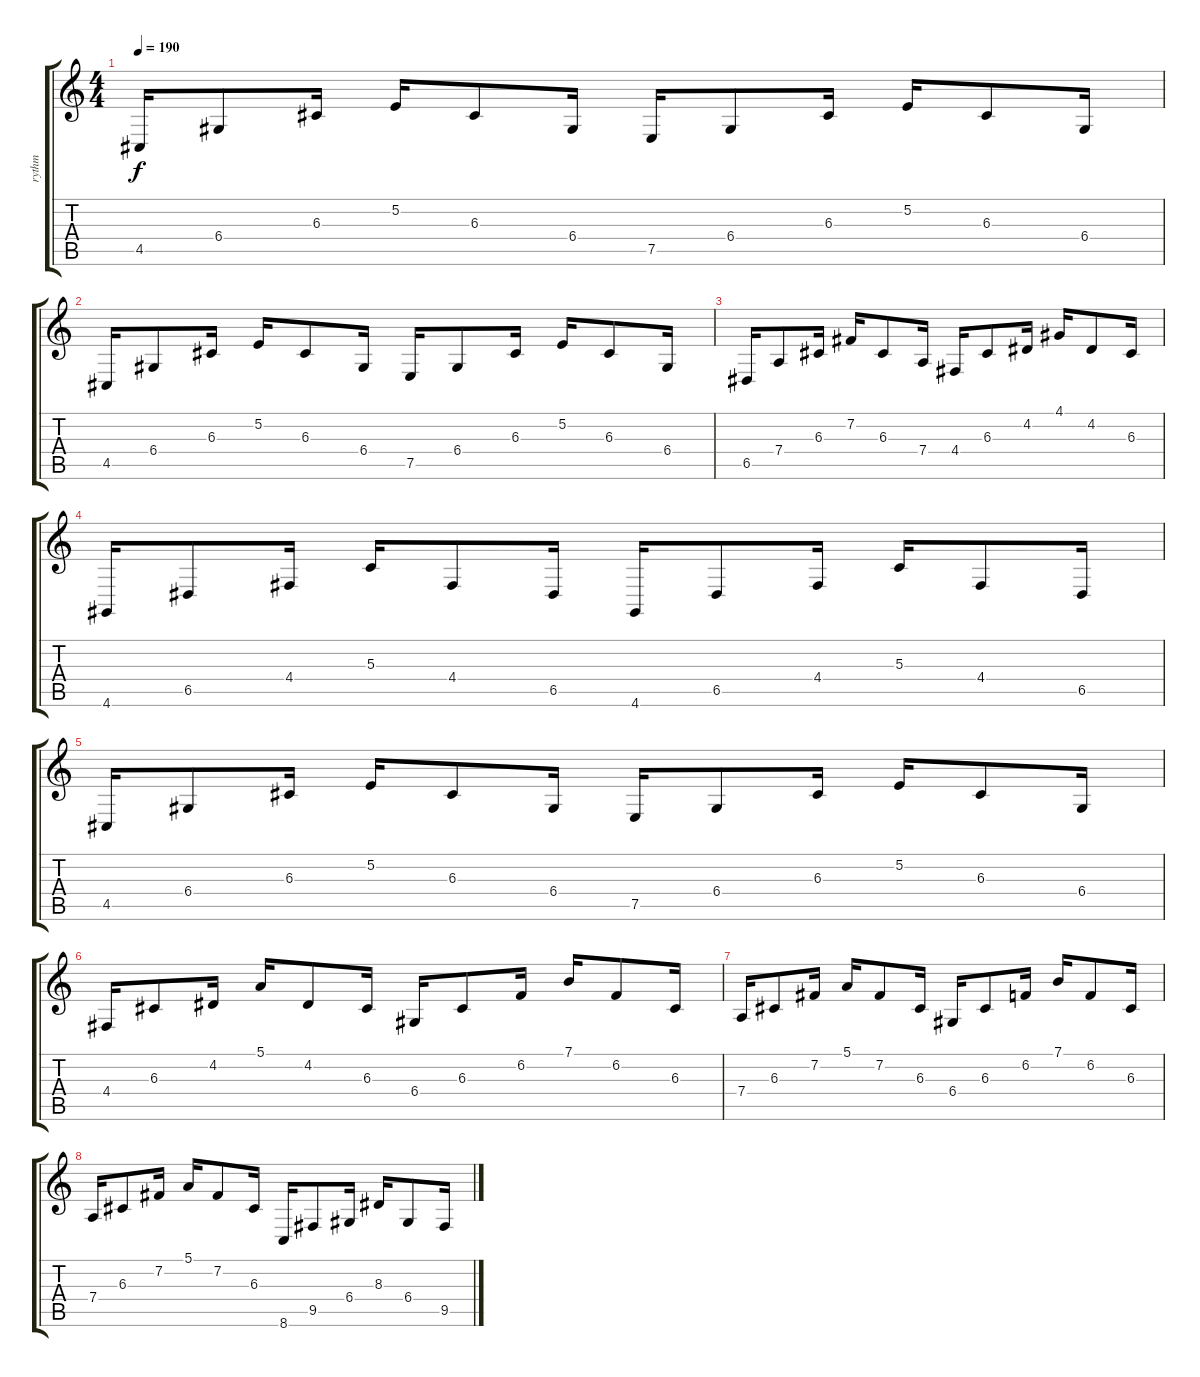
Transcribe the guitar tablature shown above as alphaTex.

\track ("rythm" "rythm") {instrument acousticgrandpiano}
\staff {score tabs}
\tuning (E4 B3 G3 D3 A2 E2) {hide}
\ts (4 4)
\tempo 190
\clef g2
\ks c
4.5.16{dy f} 6.4.8 6.3.16 5.2.16 6.3.8 6.4.16 7.5.16 6.4.8 6.3.16 5.2.16 6.3.8 6.4.16 |
4.5.16 6.4.8 6.3.16 5.2.16 6.3.8 6.4.16 7.5.16 6.4.8 6.3.16 5.2.16 6.3.8 6.4.16 |
6.5.16 7.4.8 6.3.16 7.2.16 6.3.8 7.4.16 4.4.16 6.3.8 4.2.16 4.1.16 4.2.8 6.3.16 |
4.6.16 6.5.8 4.4.16 5.3.16 4.4.8 6.5.16 4.6.16 6.5.8 4.4.16 5.3.16 4.4.8 6.5.16 |
4.5.16 6.4.8 6.3.16 5.2.16 6.3.8 6.4.16 7.5.16 6.4.8 6.3.16 5.2.16 6.3.8 6.4.16 |
4.4.16 6.3.8 4.2.16 5.1.16 4.2.8 6.3.16 6.4.16 6.3.8 6.2.16 7.1.16 6.2.8 6.3.16 |
7.4.16 6.3.8 7.2.16 5.1.16 7.2.8 6.3.16 6.4.16 6.3.8 6.2.16 7.1.16 6.2.8 6.3.16 |
7.4.16 6.3.8 7.2.16 5.1.16 7.2.8 6.3.16 8.6.16 9.5.8 6.4.16 8.3.16 6.4.8 9.5.16
